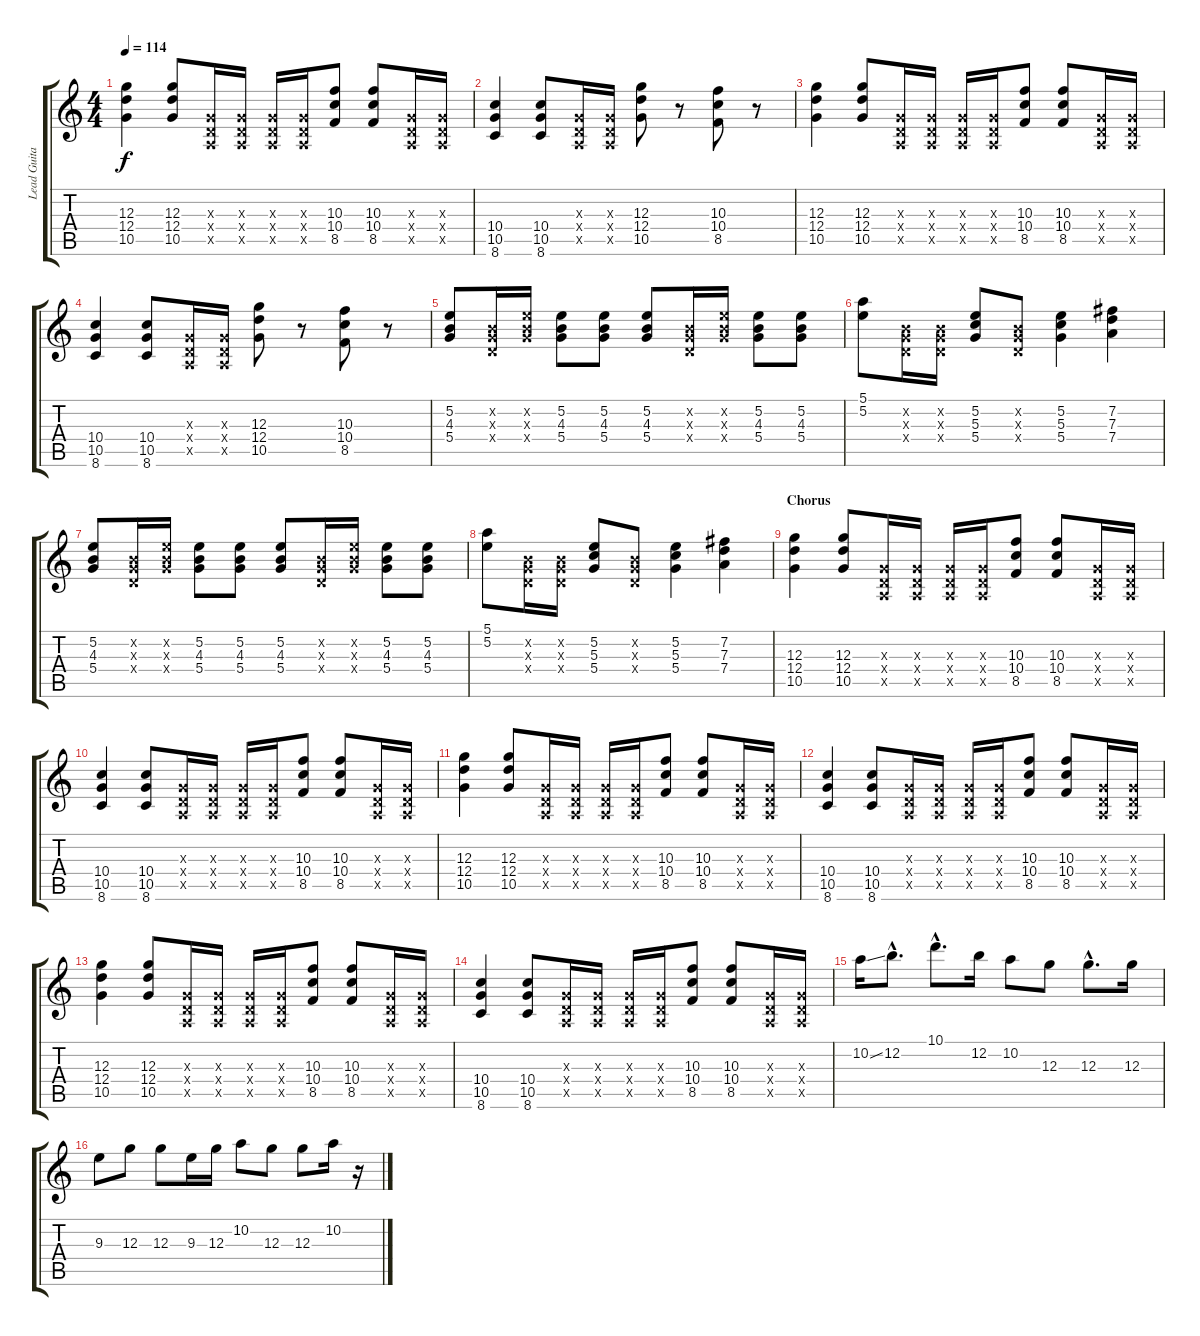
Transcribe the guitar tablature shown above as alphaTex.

\track ("Lead Guitar" "Lead Guita") {instrument distortionguitar}
\staff {score tabs}
\tuning (E4 B3 G3 D3 A2 E2) {hide}
\ts (4 4)
\tempo 114
\clef g2
\ks c
(12.3 12.4 10.5).4{dy f} (12.3 12.4 10.5).8 (0.3{x} 0.4{x} 0.5{x}).16 (0.3{x} 0.4{x} 0.5{x}).16 (0.3{x} 0.4{x} 0.5{x}).16 (0.3{x} 0.4{x} 0.5{x}).16 (10.3 10.4 8.5).8 (10.3 10.4 8.5).8 (0.3{x} 0.4{x} 0.5{x}).16 (0.3{x} 0.4{x} 0.5{x}).16 |
(10.4 10.5 8.6).4 (10.4 10.5 8.6).8 (0.3{x} 0.4{x} 0.5{x}).16 (0.3{x} 0.4{x} 0.5{x}).16 (12.3 12.4 10.5).8 r.8 (10.3 10.4 8.5).8 r.8 |
(12.3 12.4 10.5).4 (12.3 12.4 10.5).8 (0.3{x} 0.4{x} 0.5{x}).16 (0.3{x} 0.4{x} 0.5{x}).16 (0.3{x} 0.4{x} 0.5{x}).16 (0.3{x} 0.4{x} 0.5{x}).16 (10.3 10.4 8.5).8 (10.3 10.4 8.5).8 (0.3{x} 0.4{x} 0.5{x}).16 (0.3{x} 0.4{x} 0.5{x}).16 |
(10.4 10.5 8.6).4 (10.4 10.5 8.6).8 (0.3{x} 0.4{x} 0.5{x}).16 (0.3{x} 0.4{x} 0.5{x}).16 (12.3 12.4 10.5).8 r.8 (10.3 10.4 8.5).8 r.8 |
(5.2 4.3 5.4).8 (0.2{x} 0.3{x} 0.4{x}).16 (5.2{x} 4.3{x} 5.4{x}).16 (5.2 4.3 5.4).8 (5.2 4.3 5.4).8 (5.2 4.3 5.4).8 (0.2{x} 0.3{x} 0.4{x}).16 (5.2{x} 4.3{x} 5.4{x}).16 (5.2 4.3 5.4).8 (5.2 4.3 5.4).8 |
(5.1 5.2).8 (0.2{x} 0.3{x} 0.4{x}).16 (0.2{x} 0.3{x} 0.4{x}).16 (5.2 5.3 5.4).8 (0.2{x} 0.3{x} 0.4{x}).8 (5.2 5.3 5.4).4 (7.2 7.3 7.4).4 |
(5.2 4.3 5.4).8 (0.2{x} 0.3{x} 0.4{x}).16 (5.2{x} 4.3{x} 5.4{x}).16 (5.2 4.3 5.4).8 (5.2 4.3 5.4).8 (5.2 4.3 5.4).8 (0.2{x} 0.3{x} 0.4{x}).16 (5.2{x} 4.3{x} 5.4{x}).16 (5.2 4.3 5.4).8 (5.2 4.3 5.4).8 |
(5.1 5.2).8 (0.2{x} 0.3{x} 0.4{x}).16 (0.2{x} 0.3{x} 0.4{x}).16 (5.2 5.3 5.4).8 (0.2{x} 0.3{x} 0.4{x}).8 (5.2 5.3 5.4).4 (7.2 7.3 7.4).4 |
\section ("" "Chorus")
(12.3 12.4 10.5).4 (12.3 12.4 10.5).8 (0.3{x} 0.4{x} 0.5{x}).16 (0.3{x} 0.4{x} 0.5{x}).16 (0.3{x} 0.4{x} 0.5{x}).16 (0.3{x} 0.4{x} 0.5{x}).16 (10.3 10.4 8.5).8 (10.3 10.4 8.5).8 (0.3{x} 0.4{x} 0.5{x}).16 (0.3{x} 0.4{x} 0.5{x}).16 |
(10.4 10.5 8.6).4 (10.4 10.5 8.6).8 (0.3{x} 0.4{x} 0.5{x}).16 (0.3{x} 0.4{x} 0.5{x}).16 (0.3{x} 0.4{x} 0.5{x}).16 (0.3{x} 0.4{x} 0.5{x}).16 (10.3 10.4 8.5).8 (10.3 10.4 8.5).8 (0.3{x} 0.4{x} 0.5{x}).16 (0.3{x} 0.4{x} 0.5{x}).16 |
(12.3 12.4 10.5).4 (12.3 12.4 10.5).8 (0.3{x} 0.4{x} 0.5{x}).16 (0.3{x} 0.4{x} 0.5{x}).16 (0.3{x} 0.4{x} 0.5{x}).16 (0.3{x} 0.4{x} 0.5{x}).16 (10.3 10.4 8.5).8 (10.3 10.4 8.5).8 (0.3{x} 0.4{x} 0.5{x}).16 (0.3{x} 0.4{x} 0.5{x}).16 |
(10.4 10.5 8.6).4 (10.4 10.5 8.6).8 (0.3{x} 0.4{x} 0.5{x}).16 (0.3{x} 0.4{x} 0.5{x}).16 (0.3{x} 0.4{x} 0.5{x}).16 (0.3{x} 0.4{x} 0.5{x}).16 (10.3 10.4 8.5).8 (10.3 10.4 8.5).8 (0.3{x} 0.4{x} 0.5{x}).16 (0.3{x} 0.4{x} 0.5{x}).16 |
(12.3 12.4 10.5).4 (12.3 12.4 10.5).8 (0.3{x} 0.4{x} 0.5{x}).16 (0.3{x} 0.4{x} 0.5{x}).16 (0.3{x} 0.4{x} 0.5{x}).16 (0.3{x} 0.4{x} 0.5{x}).16 (10.3 10.4 8.5).8 (10.3 10.4 8.5).8 (0.3{x} 0.4{x} 0.5{x}).16 (0.3{x} 0.4{x} 0.5{x}).16 |
(10.4 10.5 8.6).4 (10.4 10.5 8.6).8 (0.3{x} 0.4{x} 0.5{x}).16 (0.3{x} 0.4{x} 0.5{x}).16 (0.3{x} 0.4{x} 0.5{x}).16 (0.3{x} 0.4{x} 0.5{x}).16 (10.3 10.4 8.5).8 (10.3 10.4 8.5).8 (0.3{x} 0.4{x} 0.5{x}).16 (0.3{x} 0.4{x} 0.5{x}).16 |
10.2{ss}.16 12.2{hac}.8{d} 10.1{hac}.8{d} 12.2.16 10.2.8 12.3.8 12.3{hac}.8{d} 12.3.16 |
9.3.8 12.3.8 12.3.8 9.3.16 12.3.16 10.2.8 12.3.8 12.3.8 10.2.16 r.16
